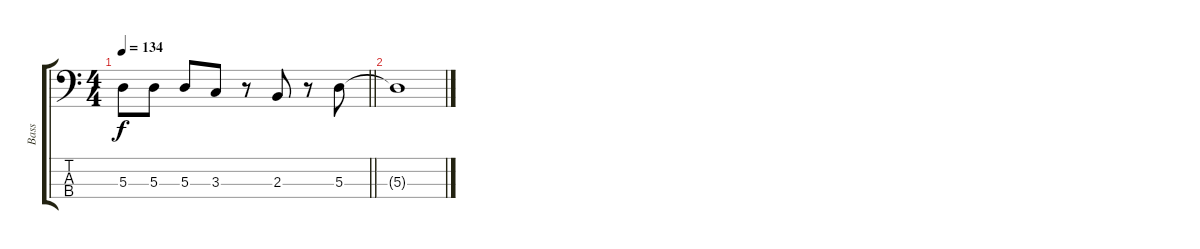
\track ("Bass" "Bass") {instrument electricbassfinger}
\staff {score tabs}
\tuning (G2 D2 A1 E1) {hide}
\ts (4 4)
\tempo 134
\clef f4
\barLineRight lightlight
\ks c
5.3.8{dy f} 5.3.8 5.3.8 3.3.8 r.8 2.3.8 r.8 5.3.8 |
5.3{t}.1
